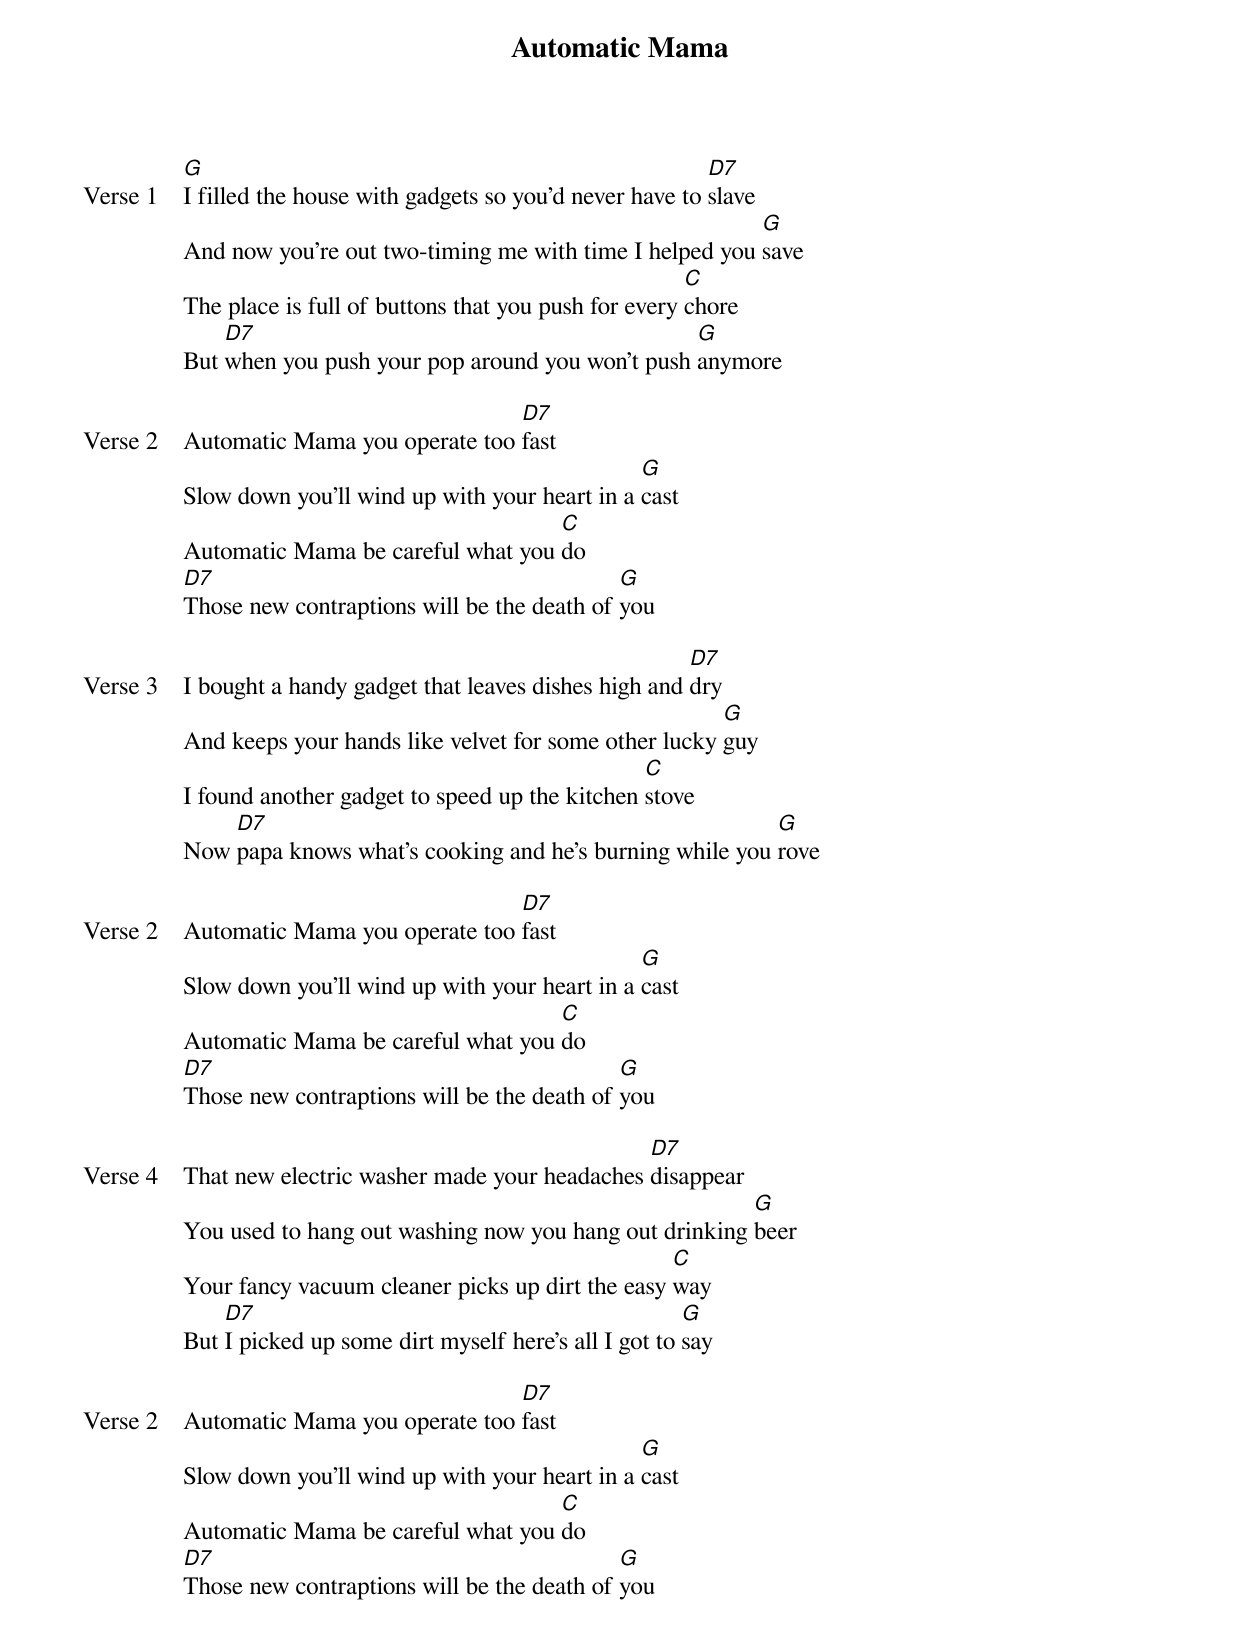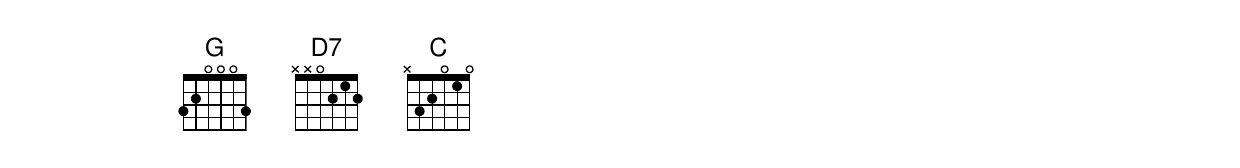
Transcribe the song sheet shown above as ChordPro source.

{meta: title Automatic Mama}
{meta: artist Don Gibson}
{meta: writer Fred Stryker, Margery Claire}

{start_of_verse: Verse 1}
[G]I filled the house with gadgets so you’d never have to [D7]slave
And now you’re out two-timing me with time I helped you [G]save
The place is full of buttons that you push for every [C]chore
But [D7]when you push your pop around you won’t push [G]anymore
{end_of_verse}

{start_of_verse: Verse 2}
Automatic Mama you operate too [D7]fast
Slow down you’ll wind up with your heart in a [G]cast
Automatic Mama be careful what you [C]do
[D7]Those new contraptions will be the death of [G]you
{end_of_verse}

{start_of_verse: Verse 3}
I bought a handy gadget that leaves dishes high and [D7]dry
And keeps your hands like velvet for some other lucky [G]guy
I found another gadget to speed up the kitchen [C]stove
Now [D7]papa knows what’s cooking and he’s burning while you [G]rove
{end_of_verse}

{start_of_verse: Verse 2}
Automatic Mama you operate too [D7]fast
Slow down you’ll wind up with your heart in a [G]cast
Automatic Mama be careful what you [C]do
[D7]Those new contraptions will be the death of [G]you
{end_of_verse}

{start_of_verse: Verse 4}
That new electric washer made your headaches [D7]disappear
You used to hang out washing now you hang out drinking [G]beer
Your fancy vacuum cleaner picks up dirt the easy [C]way
But [D7]I picked up some dirt myself here’s all I got to [G]say
{end_of_verse}

{start_of_verse: Verse 2}
Automatic Mama you operate too [D7]fast
Slow down you’ll wind up with your heart in a [G]cast
Automatic Mama be careful what you [C]do
[D7]Those new contraptions will be the death of [G]you
{end_of_verse}
